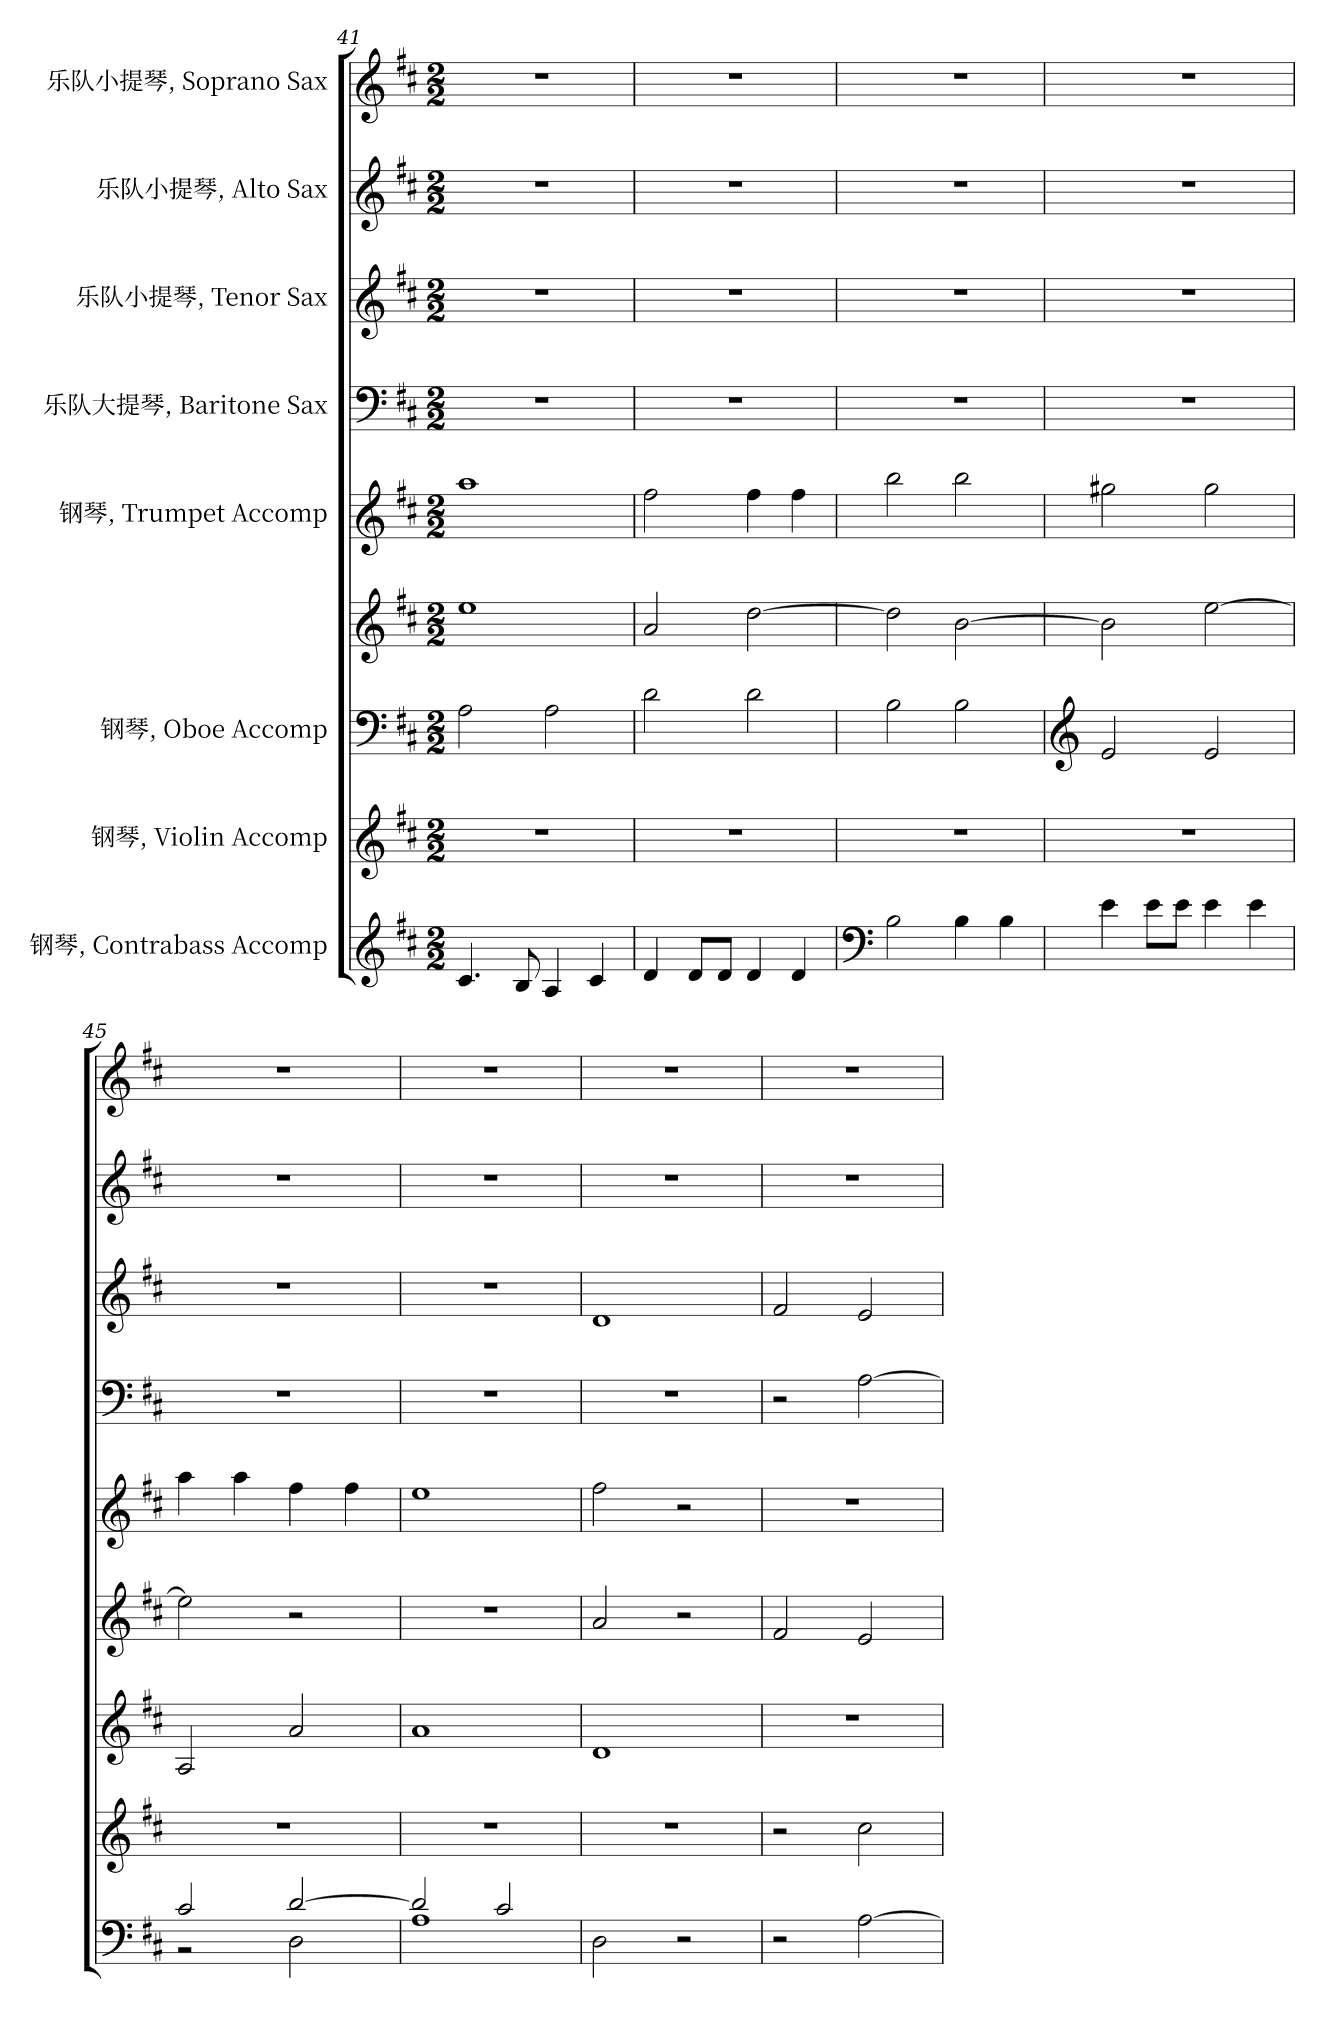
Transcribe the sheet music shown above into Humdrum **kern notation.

**kern	**kern	**kern	**kern	**kern	**kern	**kern	**kern	**kern
*part8	*part7	*part6	*part6	*part5	*part4	*part3	*part2	*part1
*staff9	*staff8	*staff7	*staff6	*staff5	*staff4	*staff3	*staff2	*staff1
*I"钢琴, Contrabass Accomp	*I"钢琴, Violin Accomp	*I"钢琴, Oboe Accomp	*	*I"钢琴, Trumpet Accomp	*I"乐队大提琴, Baritone Sax	*I"乐队小提琴, Tenor Sax	*I"乐队小提琴, Alto Sax	*I"乐队小提琴, Soprano Sax
*clefG2	*clefG2	*clefF4	*clefG2	*clefG2	*clefF4	*clefG2	*clefG2	*clefG2
*k[f#c#]	*k[f#c#]	*k[f#c#]	*k[f#c#]	*k[f#c#]	*k[f#c#]	*k[f#c#]	*k[f#c#]	*k[f#c#]
*M2/2	*M2/2	*M2/2	*M2/2	*M2/2	*M2/2	*M2/2	*M2/2	*M2/2
=41	=41	=41	=41	=41	=41	=41	=41	=41
4.c#/	1r	2A\	1ee	1aa	1r	1r	1r	1r
8B/	.	.	.	.	.	.	.	.
4A/	.	2A\	.	.	.	.	.	.
4c#/	.	.	.	.	.	.	.	.
=42	=42	=42	=42	=42	=42	=42	=42	=42
4d/	1r	2d\	2a/	2ff#\	1r	1r	1r	1r
8d/L	.	.	.	.	.	.	.	.
8d/J	.	.	.	.	.	.	.	.
4d/	.	2d\	[2dd\	4ff#\	.	.	.	.
4d/	.	.	.	4ff#\	.	.	.	.
=43	=43	=43	=43	=43	=43	=43	=43	=43
*clefF4	*	*	*	*	*	*	*	*
2B\	1r	2B\	2dd\]	2bb\	1r	1r	1r	1r
4B\	.	2B\	[2b\	2bb\	.	.	.	.
4B\	.	.	.	.	.	.	.	.
=44	=44	=44	=44	=44	=44	=44	=44	=44
*	*	*clefG2	*	*	*	*	*	*
4e\	1r	2e/	2b\]	2gg#X\	1r	1r	1r	1r
8e\L	.	.	.	.	.	.	.	.
8e\J	.	.	.	.	.	.	.	.
4e\	.	2e/	[2ee\	2gg#\	.	.	.	.
4e\	.	.	.	.	.	.	.	.
!!LO:PB:g=z
=45	=45	=45	=45	=45	=45	=45	=45	=45
*^	*	*	*	*	*	*	*	*
2c#/	2r	1r	2A/	2ee\]	4aa\	1r	1r	1r	1r
.	.	.	.	.	4aa\	.	.	.	.
[2d/	2D\	.	2a/	2r	4ff#\	.	.	.	.
.	.	.	.	.	4ff#\	.	.	.	.
=46	=46	=46	=46	=46	=46	=46	=46	=46	=46
2d/]	1A	1r	1a	1r	1ee	1r	1r	1r	1r
2c#/	.	.	.	.	.	.	.	.	.
*v	*v	*	*	*	*	*	*	*	*
=47	=47	=47	=47	=47	=47	=47	=47	=47
2D\	1r	1d	2a/	2ff#\	1r	1d	1r	1r
2r	.	.	2r	2r	.	.	.	.
=48	=48	=48	=48	=48	=48	=48	=48	=48
2r	2r	1r	2f#/	1r	2r	2f#/	1r	1r
[2A\	2cc#\	.	2e/	.	[2A\	2e/	.	.
=	=	=	=	=	=	=	=	=
*-	*-	*-	*-	*-	*-	*-	*-	*-
